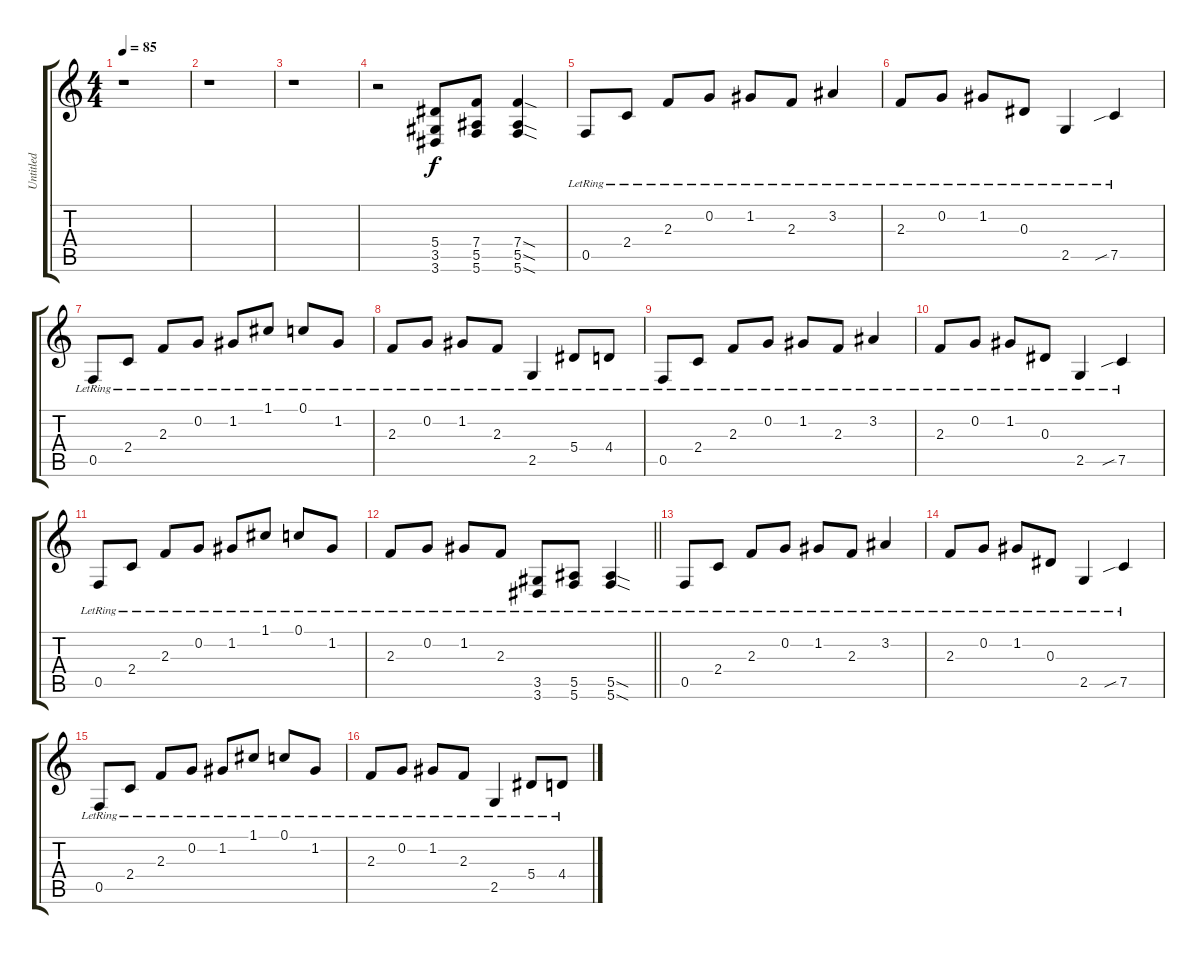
\track ("Untitled" "Untitled") {instrument electricguitarclean}
\staff {score tabs}
\tuning (C4 G3 Eb3 Bb2 F2 C2) {hide}
\ts (4 4)
\tempo 85
\clef g2
\ks c
r.1{dy f instrument electricguitarclean} |
r.1 |
r.1 |
r.2 (5.4 3.5 3.6).8 (7.4 5.5 5.6).8 (7.4{sod} 5.5{sod} 5.6{sod}).4 |
0.5{lr}.8 2.4{lr}.8 2.3{lr}.8 0.2{lr}.8 1.2{lr}.8 2.3{lr}.8 3.2{lr}.4 |
2.3{lr}.8 0.2{lr}.8 1.2{lr}.8 0.3{lr}.8 2.5{lr}.4 7.5{sib lr}.4 |
0.5{lr}.8 2.4{lr}.8 2.3{lr}.8 0.2{lr}.8 1.2{lr}.8 1.1{lr}.8 0.1{lr}.8 1.2{lr}.8 |
2.3{lr}.8 0.2{lr}.8 1.2{lr}.8 2.3{lr}.8 2.5{lr}.4 5.4{lr}.8 4.4{lr}.8 |
0.5{lr}.8 2.4{lr}.8 2.3{lr}.8 0.2{lr}.8 1.2{lr}.8 2.3{lr}.8 3.2{lr}.4 |
2.3{lr}.8 0.2{lr}.8 1.2{lr}.8 0.3{lr}.8 2.5{lr}.4 7.5{sib lr}.4 |
0.5{lr}.8 2.4{lr}.8 2.3{lr}.8 0.2{lr}.8 1.2{lr}.8 1.1{lr}.8 0.1{lr}.8 1.2{lr}.8 |
\barLineRight lightlight
2.3{lr}.8 0.2{lr}.8 1.2{lr}.8 2.3{lr}.8 (3.5{lr} 3.6{lr}).8 (5.5{lr} 5.6{lr}).8 (5.5{sod lr} 5.6{sod lr}).4 |
0.5{lr}.8 2.4{lr}.8 2.3{lr}.8 0.2{lr}.8 1.2{lr}.8 2.3{lr}.8 3.2{lr}.4 |
2.3{lr}.8 0.2{lr}.8 1.2{lr}.8 0.3{lr}.8 2.5{lr}.4 7.5{sib lr}.4 |
0.5{lr}.8 2.4{lr}.8 2.3{lr}.8 0.2{lr}.8 1.2{lr}.8 1.1{lr}.8 0.1{lr}.8 1.2{lr}.8 |
2.3{lr}.8 0.2{lr}.8 1.2{lr}.8 2.3{lr}.8 2.5{lr}.4 5.4{lr}.8 4.4{lr}.8
